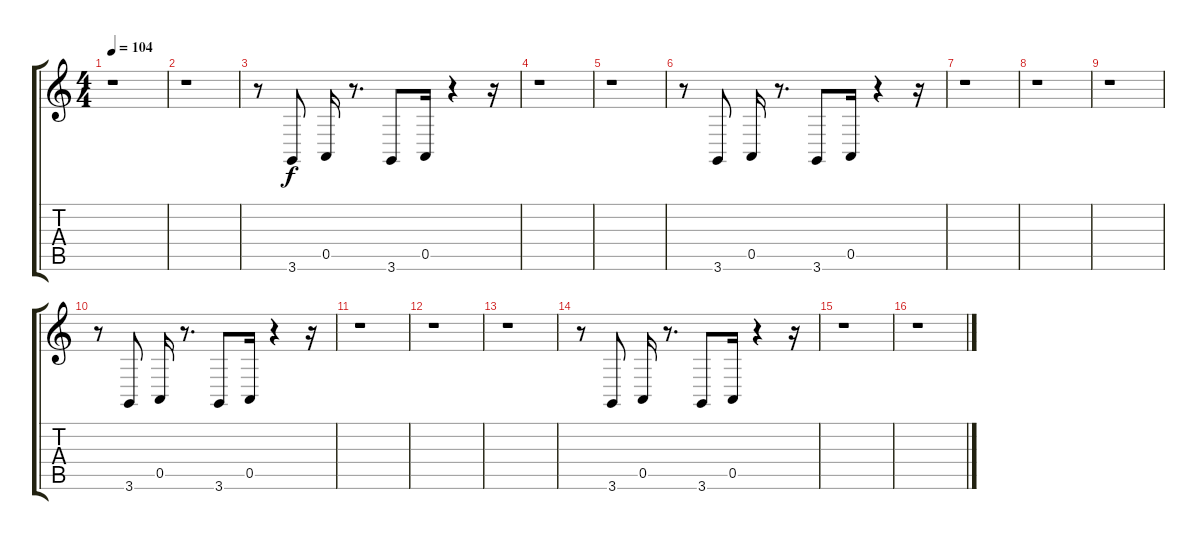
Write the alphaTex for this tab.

\track "" {instrument baritonesax}
\staff {score tabs}
\tuning (E4 B3 G3 D3 A2 E2) {hide}
\ts (4 4)
\tempo 104
\clef g2
\ks c
r.1{dy f} |
r.1 |
r.8 3.6.8 0.5.16 r.8{d} 3.6.8 0.5.16 r.4 r.16 |
r.1 |
r.1 |
r.8 3.6.8 0.5.16 r.8{d} 3.6.8 0.5.16 r.4 r.16 |
r.1 |
r.1 |
r.1 |
r.8 3.6.8 0.5.16 r.8{d} 3.6.8 0.5.16 r.4 r.16 |
r.1 |
r.1 |
r.1 |
r.8 3.6.8 0.5.16 r.8{d} 3.6.8 0.5.16 r.4 r.16 |
r.1 |
r.1
